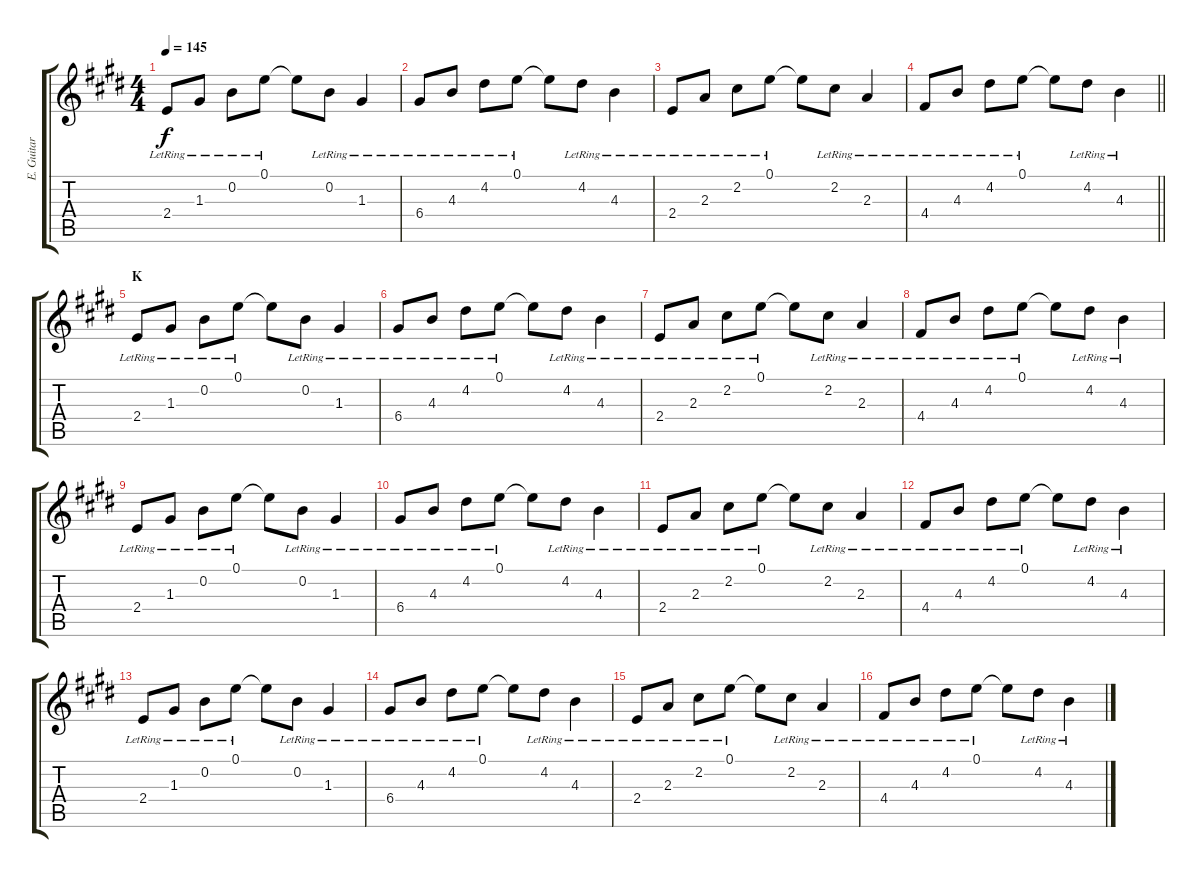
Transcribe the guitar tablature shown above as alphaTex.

\track ("E. Guitar II" "E. Guitar ") {instrument overdrivenguitar}
\staff {score tabs}
\tuning (E4 B3 G3 D3 A2 E2) {hide}
\ts (4 4)
\tempo 145
\clef g2
\ks e
2.4{lr}.8{dy f} 1.3{lr}.8 0.2{lr}.8 0.1{lr}.8 0.1{t}.8 0.2{lr}.8 1.3{lr}.4 |
6.4{lr}.8 4.3{lr}.8 4.2{lr}.8 0.1{lr}.8 0.1{t}.8 4.2{lr}.8 4.3{lr}.4 |
2.4{lr}.8 2.3{lr}.8 2.2{lr}.8 0.1{lr}.8 0.1{t}.8 2.2{lr}.8 2.3{lr}.4 |
\barLineRight lightlight
4.4{lr}.8 4.3{lr}.8 4.2{lr}.8 0.1{lr}.8 0.1{t}.8 4.2{lr}.8 4.3{lr}.4 |
\section ("" "K")
2.4{lr}.8 1.3{lr}.8 0.2{lr}.8 0.1{lr}.8 0.1{t}.8 0.2{lr}.8 1.3{lr}.4 |
6.4{lr}.8 4.3{lr}.8 4.2{lr}.8 0.1{lr}.8 0.1{t}.8 4.2{lr}.8 4.3{lr}.4 |
2.4{lr}.8 2.3{lr}.8 2.2{lr}.8 0.1{lr}.8 0.1{t}.8 2.2{lr}.8 2.3{lr}.4 |
4.4{lr}.8 4.3{lr}.8 4.2{lr}.8 0.1{lr}.8 0.1{t}.8 4.2{lr}.8 4.3{lr}.4 |
2.4{lr}.8 1.3{lr}.8 0.2{lr}.8 0.1{lr}.8 0.1{t}.8 0.2{lr}.8 1.3{lr}.4 |
6.4{lr}.8 4.3{lr}.8 4.2{lr}.8 0.1{lr}.8 0.1{t}.8 4.2{lr}.8 4.3{lr}.4 |
2.4{lr}.8 2.3{lr}.8 2.2{lr}.8 0.1{lr}.8 0.1{t}.8 2.2{lr}.8 2.3{lr}.4 |
4.4{lr}.8 4.3{lr}.8 4.2{lr}.8 0.1{lr}.8 0.1{t}.8 4.2{lr}.8 4.3{lr}.4 |
2.4{lr}.8 1.3{lr}.8 0.2{lr}.8 0.1{lr}.8 0.1{t}.8 0.2{lr}.8 1.3{lr}.4 |
6.4{lr}.8 4.3{lr}.8 4.2{lr}.8 0.1{lr}.8 0.1{t}.8 4.2{lr}.8 4.3{lr}.4 |
2.4{lr}.8 2.3{lr}.8 2.2{lr}.8 0.1{lr}.8 0.1{t}.8 2.2{lr}.8 2.3{lr}.4 |
4.4{lr}.8 4.3{lr}.8 4.2{lr}.8 0.1{lr}.8 0.1{t}.8 4.2{lr}.8 4.3{lr}.4
